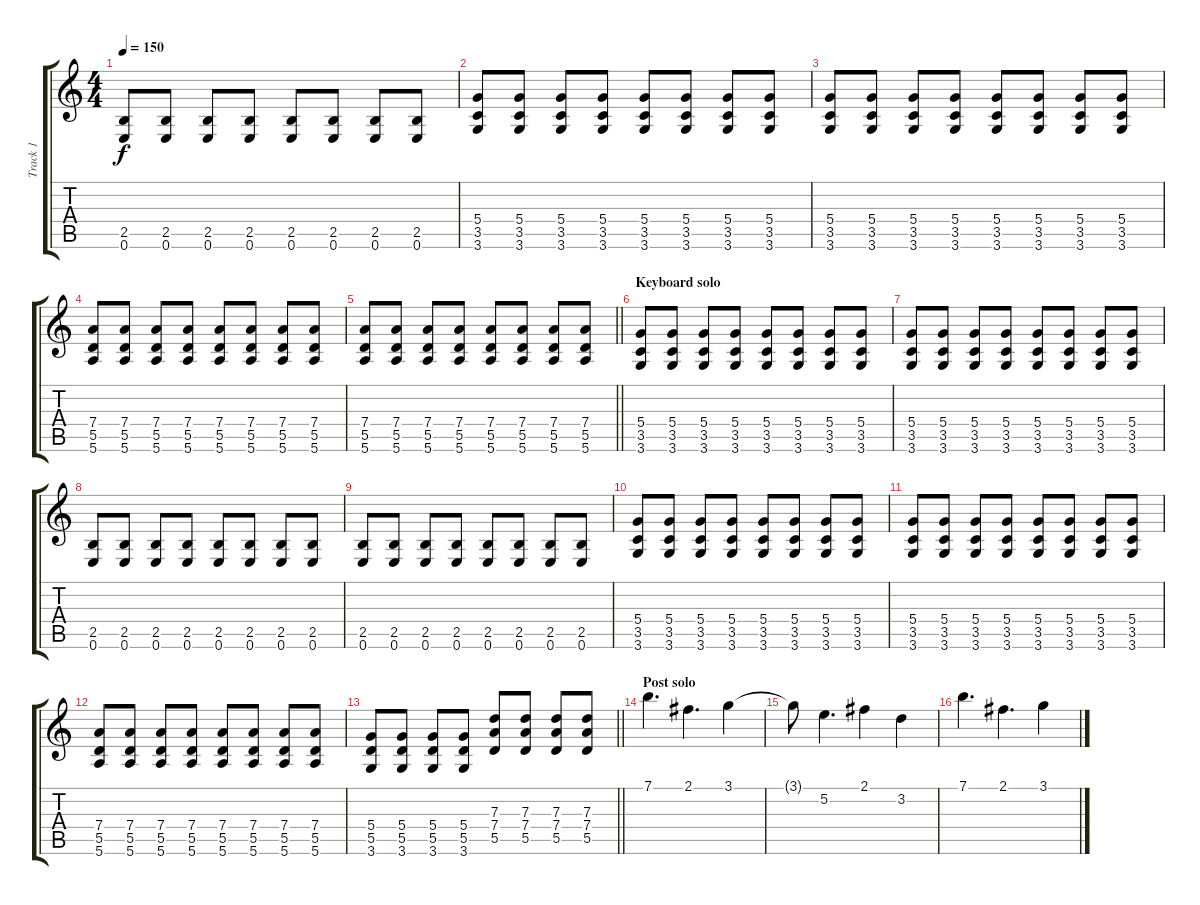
\track ("Track 1" "Track 1") {instrument distortionguitar}
\staff {score tabs}
\tuning (E4 B3 G3 D3 A2 E2) {hide}
\ts (4 4)
\tempo 150
\clef g2
\ks c
(2.5 0.6).8{dy f} (2.5 0.6).8 (2.5 0.6).8 (2.5 0.6).8 (2.5 0.6).8 (2.5 0.6).8 (2.5 0.6).8 (2.5 0.6).8 |
(5.4 3.5 3.6).8 (5.4 3.5 3.6).8 (5.4 3.5 3.6).8 (5.4 3.5 3.6).8 (5.4 3.5 3.6).8 (5.4 3.5 3.6).8 (5.4 3.5 3.6).8 (5.4 3.5 3.6).8 |
(5.4 3.5 3.6).8 (5.4 3.5 3.6).8 (5.4 3.5 3.6).8 (5.4 3.5 3.6).8 (5.4 3.5 3.6).8 (5.4 3.5 3.6).8 (5.4 3.5 3.6).8 (5.4 3.5 3.6).8 |
(7.4 5.5 5.6).8 (7.4 5.5 5.6).8 (7.4 5.5 5.6).8 (7.4 5.5 5.6).8 (7.4 5.5 5.6).8 (7.4 5.5 5.6).8 (7.4 5.5 5.6).8 (7.4 5.5 5.6).8 |
\barLineRight lightlight
(7.4 5.5 5.6).8 (7.4 5.5 5.6).8 (7.4 5.5 5.6).8 (7.4 5.5 5.6).8 (7.4 5.5 5.6).8 (7.4 5.5 5.6).8 (7.4 5.5 5.6).8 (7.4 5.5 5.6).8 |
\section ("" "Keyboard solo")
(5.4 3.5 3.6).8 (5.4 3.5 3.6).8 (5.4 3.5 3.6).8 (5.4 3.5 3.6).8 (5.4 3.5 3.6).8 (5.4 3.5 3.6).8 (5.4 3.5 3.6).8 (5.4 3.5 3.6).8 |
(5.4 3.5 3.6).8 (5.4 3.5 3.6).8 (5.4 3.5 3.6).8 (5.4 3.5 3.6).8 (5.4 3.5 3.6).8 (5.4 3.5 3.6).8 (5.4 3.5 3.6).8 (5.4 3.5 3.6).8 |
(2.5 0.6).8 (2.5 0.6).8 (2.5 0.6).8 (2.5 0.6).8 (2.5 0.6).8 (2.5 0.6).8 (2.5 0.6).8 (2.5 0.6).8 |
(2.5 0.6).8 (2.5 0.6).8 (2.5 0.6).8 (2.5 0.6).8 (2.5 0.6).8 (2.5 0.6).8 (2.5 0.6).8 (2.5 0.6).8 |
(5.4 3.5 3.6).8 (5.4 3.5 3.6).8 (5.4 3.5 3.6).8 (5.4 3.5 3.6).8 (5.4 3.5 3.6).8 (5.4 3.5 3.6).8 (5.4 3.5 3.6).8 (5.4 3.5 3.6).8 |
(5.4 3.5 3.6).8 (5.4 3.5 3.6).8 (5.4 3.5 3.6).8 (5.4 3.5 3.6).8 (5.4 3.5 3.6).8 (5.4 3.5 3.6).8 (5.4 3.5 3.6).8 (5.4 3.5 3.6).8 |
(7.4 5.5 5.6).8 (7.4 5.5 5.6).8 (7.4 5.5 5.6).8 (7.4 5.5 5.6).8 (7.4 5.5 5.6).8 (7.4 5.5 5.6).8 (7.4 5.5 5.6).8 (7.4 5.5 5.6).8 |
\barLineRight lightlight
(5.4 5.5 3.6).8 (5.4 5.5 3.6).8 (5.4 5.5 3.6).8 (5.4 5.5 3.6).8 (7.3 7.4 5.5).8 (7.3 7.4 5.5).8 (7.3 7.4 5.5).8 (7.3 7.4 5.5).8 |
\section ("" "Post solo")
7.1.4{d} 2.1.4{d} 3.1.4 |
3.1{t}.8 5.2.4{d} 2.1.4 3.2.4 |
7.1.4{d} 2.1.4{d} 3.1.4
